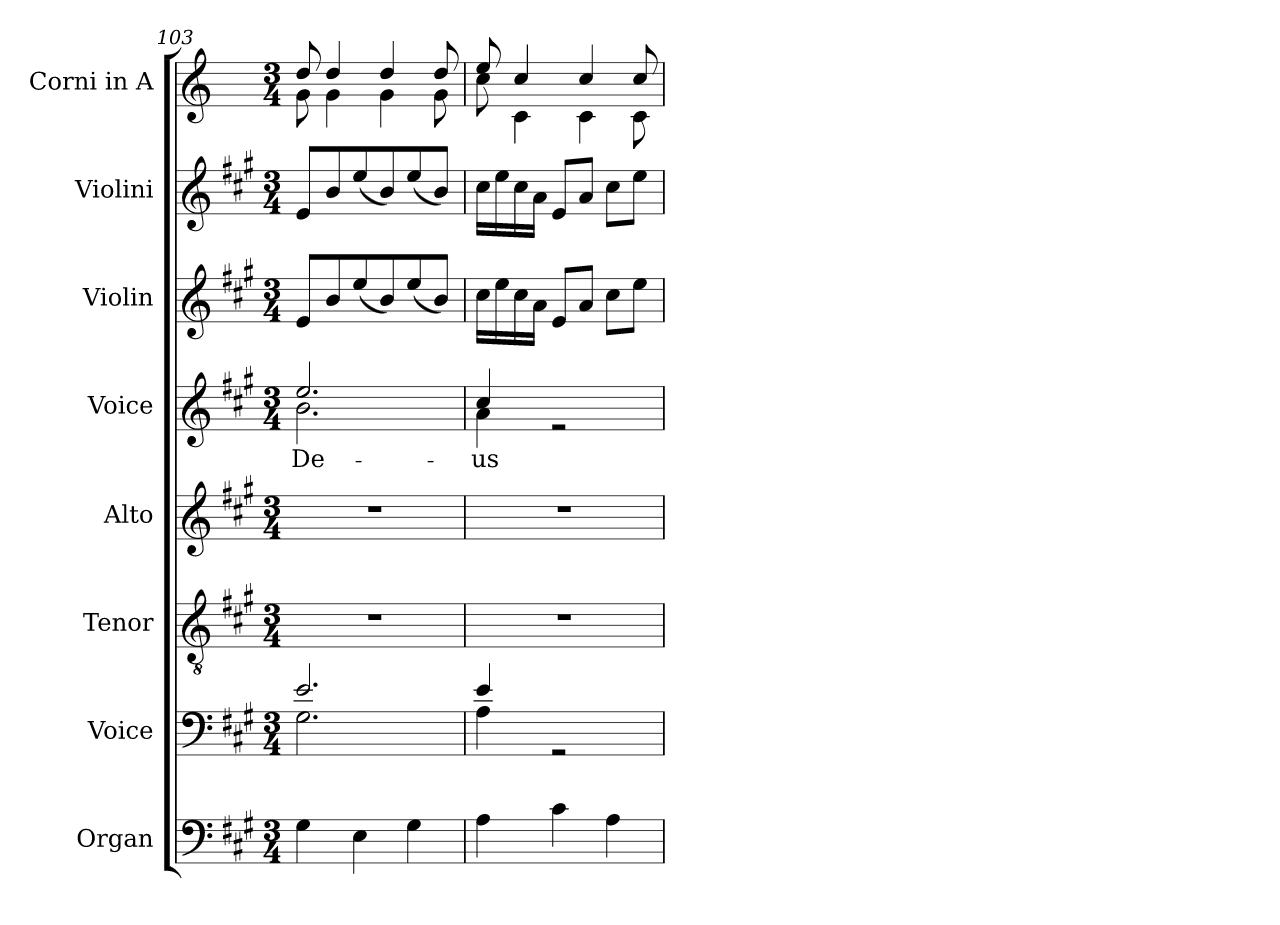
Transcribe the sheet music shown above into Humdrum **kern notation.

**kern	**kern	**kern	**kern	**kern	**text	**kern	**kern	**kern
*part8	*part7	*part6	*part5	*part4	*part4	*part3	*part2	*part1
*staff8	*staff7	*staff6	*staff5	*staff4	*staff4	*staff3	*staff2	*staff1
*I"Organ	*I"Voice	*I"Tenor	*I"Alto	*I"Voice	*	*I"Violin	*I"Violini	*I"Corni in A
*	*	*	*	*	*	*I'Vln	*I'Vln	*
!!LO:LB:g=z
*clefF4	*clefF4	*clefGv2	*clefG2	*clefG2	*	*clefG2	*clefG2	*clefG2
*	*	*	*	*	*	*	*	*ITrd2c3
*k[f#c#g#]	*k[f#c#g#]	*k[f#c#g#]	*k[f#c#g#]	*k[f#c#g#]	*	*k[f#c#g#]	*k[f#c#g#]	*k[f#c#g#]
*M3/4	*M3/4	*M3/4	*M3/4	*M3/4	*	*M3/4	*M3/4	*M3/4
=103	=103	=103	=103	=103	=103	=103	=103	=103
*	*^	*	*	*	*	*	*	*
!	!	!	!	!	!	!LO:LY:b	!	!	!
*	*	*	*	*	*^	*	*	*	*^
4G#\	2.e/	2.G#\	2.r	2.r	2.ee/	2.b\	De-	8e/L	8e/L	8b/	8e\
.	.	.	.	.	.	.	.	8b/	8b/	4b/	4e\
4E\	.	.	.	.	.	.	.	(8ee/	(8ee/	.	.
.	.	.	.	.	.	.	.	8b/)	8b/)	4b/	4e\
4G#\	.	.	.	.	.	.	.	(8ee/	(8ee/	.	.
.	.	.	.	.	.	.	.	8b/J)	8b/J)	8b/	8e\
=104	=104	=104	=104	=104	=104	=104	=104	=104	=104	=104	=104
!	!	!	!	!	!	!	!LO:LY:b	!	!	!	!
4A\	4e/	4A\	2.r	2.r	4cc#/	4a\	-us	16cc#\LL	16cc#\LL	8cc#/	8a\
.	.	.	.	.	.	.	.	16ee\	16ee\	.	.
.	.	.	.	.	.	.	.	16cc#\	16cc#\	4a/	4A\
.	.	.	.	.	.	.	.	16a\JJ	16a\JJ	.	.
4c#\	2rGG	2ryy	.	.	2re	2ryy	.	8e/L	8e/L	.	.
.	.	.	.	.	.	.	.	8a/J	8a/J	4a/	4A\
4A\	.	.	.	.	.	.	.	8cc#\L	8cc#\L	.	.
.	.	.	.	.	.	.	.	8ee\J	8ee\J	8a/	8A\
*	*v	*v	*	*	*v	*v	*	*	*	*v	*v
=	=	=	=	=	=	=	=	=
*-	*-	*-	*-	*-	*-	*-	*-	*-
